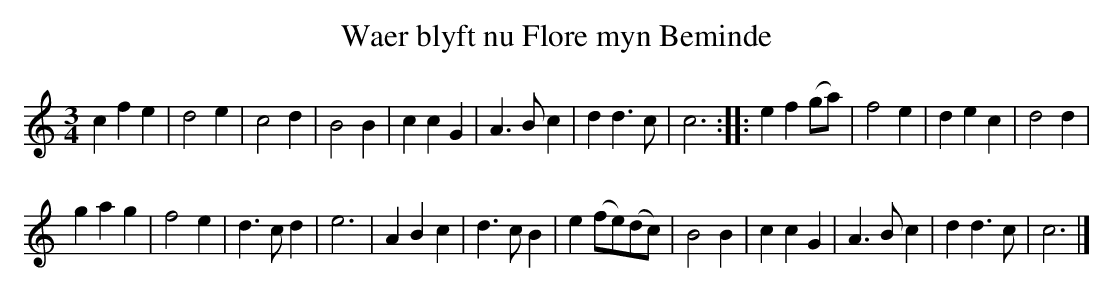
X:1
T:Waer blyft nu Flore myn Beminde
M:3/4
K:Cmaj
c2f2e2|d4e2|c4d2|B4B2|c2c2G2|A3Bc2|d2d3c|c6:||:e2f2(ga)|f4e2|d2e2c2|d4d2|
g2a2g2|f4e2|d3cd2|e6|A2B2c2|d3cB2|e2(fe)(dc)|B4B2|c2c2G2|A3Bc2|d2d3c|c6|]
